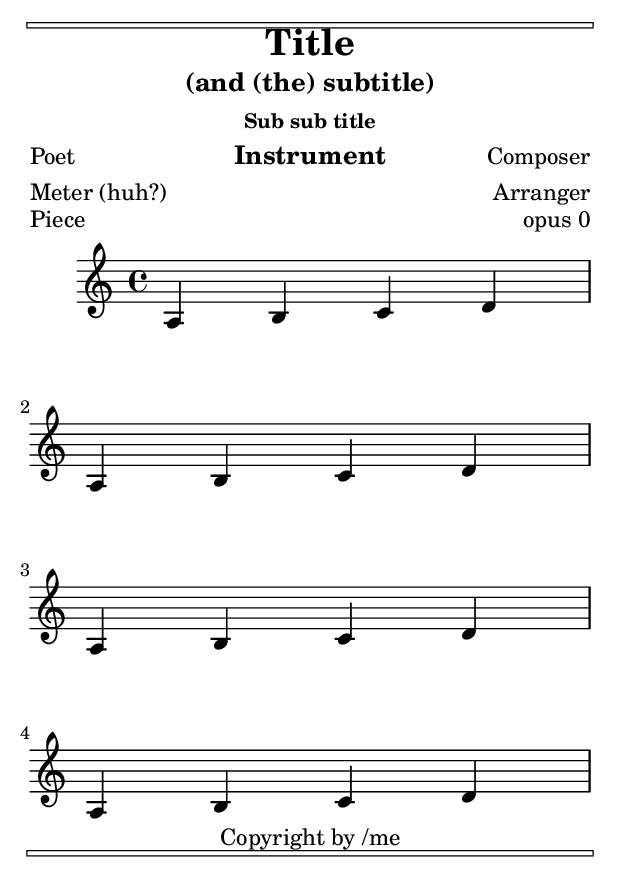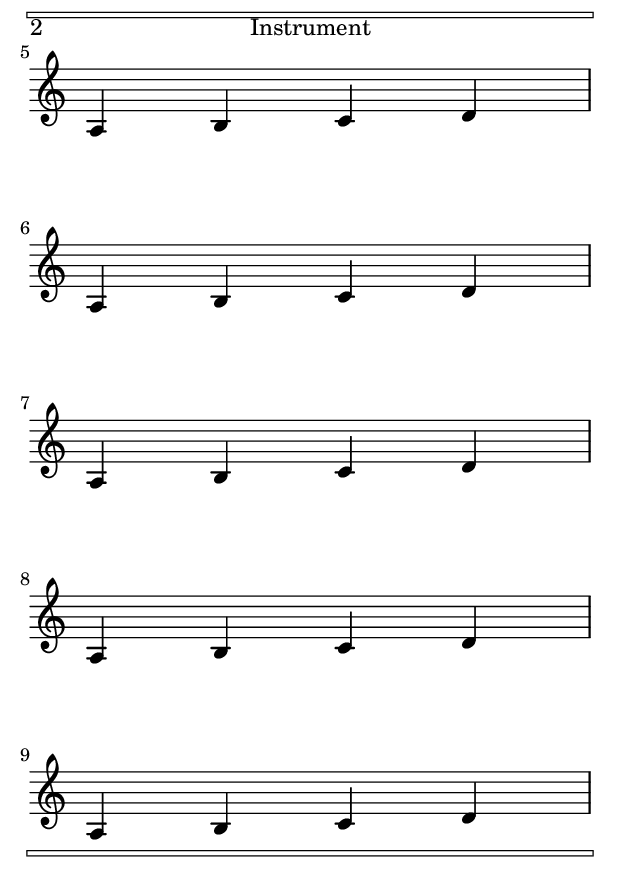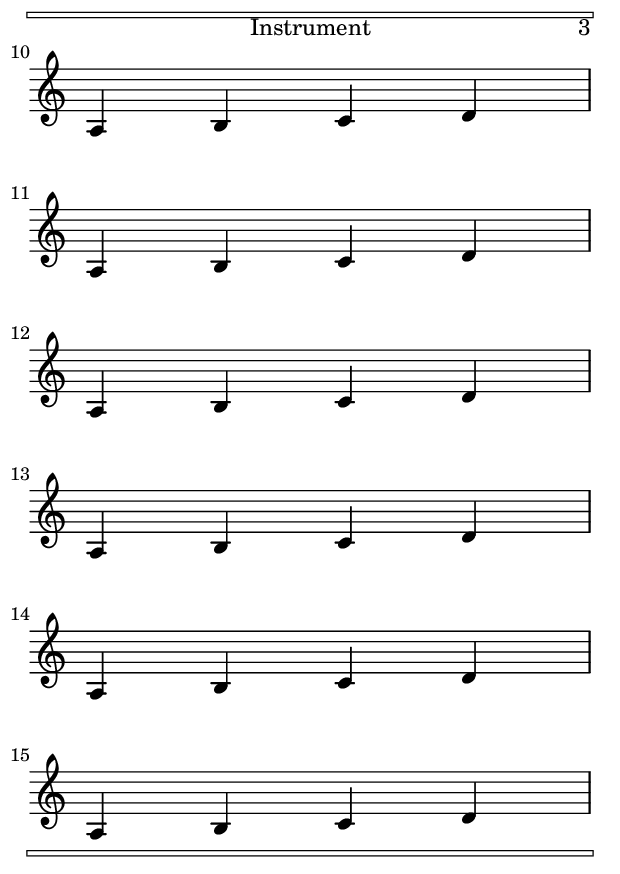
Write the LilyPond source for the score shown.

\version "2.14.0"

\header {

  texidoc = "Stress optimal page breaking.  This should look
    nice and even on 4 a6 pages. "

  
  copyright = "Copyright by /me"
  
  title = "Title"
  subtitle = "(and (the) subtitle)"
  subsubtitle = "Sub sub title"
  poet = "Poet"
  composer = "Composer"
  texttranslator = "Text Translator"
  meter = "Meter (huh?)"
  arranger = "Arranger"
  instrument = "Instrument"
  piece = "Piece"
  opus = "opus 0"

  
}

\paper {
  ragged-last-bottom = ##f

  bookTitleMarkup = \markup {
    \override #'(baseline-skip . -3)
    \column {
      \box \fill-line { \teeny " " " " }
      \bookTitleMarkup
    }
  }
  oddHeaderMarkup = \markup \on-the-fly #not-first-page {
    \override #'(baseline-skip . -3)
    \column {
      \box \fill-line { \teeny " " " " }
      \line { \oddHeaderMarkup }
    }
  }
  evenHeaderMarkup = \markup {
    \override #'(baseline-skip . -3)
    \column {
      \box \fill-line { \teeny " " " " }
      \line { \evenHeaderMarkup }
    }
  }
  oddFooterMarkup = \markup {
    \override #'(baseline-skip . -3)
    \column {
	\oddFooterMarkup
	\box \fill-line { \teeny " " " " }
    }
  }
  
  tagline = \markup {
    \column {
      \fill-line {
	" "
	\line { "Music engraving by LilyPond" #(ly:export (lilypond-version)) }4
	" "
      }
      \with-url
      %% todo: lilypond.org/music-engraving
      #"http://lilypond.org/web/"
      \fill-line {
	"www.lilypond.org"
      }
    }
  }
}

#(set-default-paper-size "a6" 'portrait)

\book {    
  \score {
    \new Staff \relative c' {
      %% 19: ideally cramped
      %% Calculating page breaks...[6][11][16]
      %%\repeat unfold 19 { a b c d \break }
      %% 15: test even distribution
      %% Calculating page breaks...[5][9][13]
      \repeat unfold 15 { a b c d \break }
    }
  }
}
